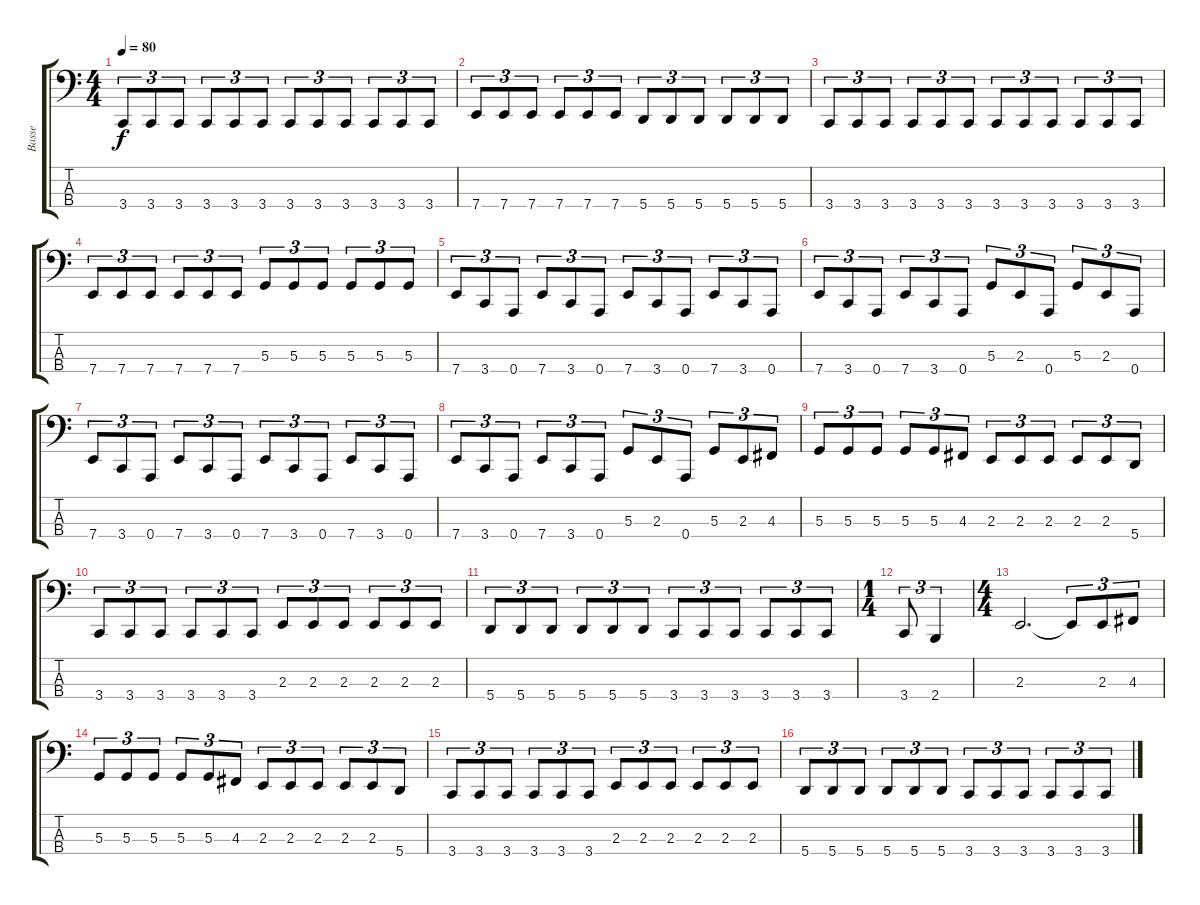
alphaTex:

\track ("Basse" "Basse") {instrument electricbasspick}
\staff {score tabs}
\tuning (C2 G1 D1 A0) {hide}
\ts (4 4)
\tempo 80
\clef f4
\ks c
3.4.8{tu (3 2) dy f} 3.4.8{tu (3 2)} 3.4.8{tu (3 2)} 3.4.8{tu (3 2)} 3.4.8{tu (3 2)} 3.4.8{tu (3 2)} 3.4.8{tu (3 2)} 3.4.8{tu (3 2)} 3.4.8{tu (3 2)} 3.4.8{tu (3 2)} 3.4.8{tu (3 2)} 3.4.8{tu (3 2)} |
7.4.8{tu (3 2)} 7.4.8{tu (3 2)} 7.4.8{tu (3 2)} 7.4.8{tu (3 2)} 7.4.8{tu (3 2)} 7.4.8{tu (3 2)} 5.4.8{tu (3 2)} 5.4.8{tu (3 2)} 5.4.8{tu (3 2)} 5.4.8{tu (3 2)} 5.4.8{tu (3 2)} 5.4.8{tu (3 2)} |
3.4.8{tu (3 2)} 3.4.8{tu (3 2)} 3.4.8{tu (3 2)} 3.4.8{tu (3 2)} 3.4.8{tu (3 2)} 3.4.8{tu (3 2)} 3.4.8{tu (3 2)} 3.4.8{tu (3 2)} 3.4.8{tu (3 2)} 3.4.8{tu (3 2)} 3.4.8{tu (3 2)} 3.4.8{tu (3 2)} |
7.4.8{tu (3 2)} 7.4.8{tu (3 2)} 7.4.8{tu (3 2)} 7.4.8{tu (3 2)} 7.4.8{tu (3 2)} 7.4.8{tu (3 2)} 5.3.8{tu (3 2)} 5.3.8{tu (3 2)} 5.3.8{tu (3 2)} 5.3.8{tu (3 2)} 5.3.8{tu (3 2)} 5.3.8{tu (3 2)} |
7.4.8{tu (3 2)} 3.4.8{tu (3 2)} 0.4.8{tu (3 2)} 7.4.8{tu (3 2)} 3.4.8{tu (3 2)} 0.4.8{tu (3 2)} 7.4.8{tu (3 2)} 3.4.8{tu (3 2)} 0.4.8{tu (3 2)} 7.4.8{tu (3 2)} 3.4.8{tu (3 2)} 0.4.8{tu (3 2)} |
7.4.8{tu (3 2)} 3.4.8{tu (3 2)} 0.4.8{tu (3 2)} 7.4.8{tu (3 2)} 3.4.8{tu (3 2)} 0.4.8{tu (3 2)} 5.3.8{tu (3 2)} 2.3.8{tu (3 2)} 0.4.8{tu (3 2)} 5.3.8{tu (3 2)} 2.3.8{tu (3 2)} 0.4.8{tu (3 2)} |
7.4.8{tu (3 2)} 3.4.8{tu (3 2)} 0.4.8{tu (3 2)} 7.4.8{tu (3 2)} 3.4.8{tu (3 2)} 0.4.8{tu (3 2)} 7.4.8{tu (3 2)} 3.4.8{tu (3 2)} 0.4.8{tu (3 2)} 7.4.8{tu (3 2)} 3.4.8{tu (3 2)} 0.4.8{tu (3 2)} |
7.4.8{tu (3 2)} 3.4.8{tu (3 2)} 0.4.8{tu (3 2)} 7.4.8{tu (3 2)} 3.4.8{tu (3 2)} 0.4.8{tu (3 2)} 5.3.8{tu (3 2)} 2.3.8{tu (3 2)} 0.4.8{tu (3 2)} 5.3.8{tu (3 2)} 2.3.8{tu (3 2)} 4.3.8{tu (3 2)} |
5.3.8{tu (3 2)} 5.3.8{tu (3 2)} 5.3.8{tu (3 2)} 5.3.8{tu (3 2)} 5.3.8{tu (3 2)} 4.3.8{tu (3 2)} 2.3.8{tu (3 2)} 2.3.8{tu (3 2)} 2.3.8{tu (3 2)} 2.3.8{tu (3 2)} 2.3.8{tu (3 2)} 5.4.8{tu (3 2)} |
3.4.8{tu (3 2)} 3.4.8{tu (3 2)} 3.4.8{tu (3 2)} 3.4.8{tu (3 2)} 3.4.8{tu (3 2)} 3.4.8{tu (3 2)} 2.3.8{tu (3 2)} 2.3.8{tu (3 2)} 2.3.8{tu (3 2)} 2.3.8{tu (3 2)} 2.3.8{tu (3 2)} 2.3.8{tu (3 2)} |
5.4.8{tu (3 2)} 5.4.8{tu (3 2)} 5.4.8{tu (3 2)} 5.4.8{tu (3 2)} 5.4.8{tu (3 2)} 5.4.8{tu (3 2)} 3.4.8{tu (3 2)} 3.4.8{tu (3 2)} 3.4.8{tu (3 2)} 3.4.8{tu (3 2)} 3.4.8{tu (3 2)} 3.4.8{tu (3 2)} |
\ts (1 4)
3.4.8{tu (3 2)} 2.4.4{tu (3 2)} |
\ts (4 4)
2.3.2{d} 2.3{t}.8{tu (3 2)} 2.3.8{tu (3 2)} 4.3.8{tu (3 2)} |
5.3.8{tu (3 2)} 5.3.8{tu (3 2)} 5.3.8{tu (3 2)} 5.3.8{tu (3 2)} 5.3.8{tu (3 2)} 4.3.8{tu (3 2)} 2.3.8{tu (3 2)} 2.3.8{tu (3 2)} 2.3.8{tu (3 2)} 2.3.8{tu (3 2)} 2.3.8{tu (3 2)} 5.4.8{tu (3 2)} |
3.4.8{tu (3 2)} 3.4.8{tu (3 2)} 3.4.8{tu (3 2)} 3.4.8{tu (3 2)} 3.4.8{tu (3 2)} 3.4.8{tu (3 2)} 2.3.8{tu (3 2)} 2.3.8{tu (3 2)} 2.3.8{tu (3 2)} 2.3.8{tu (3 2)} 2.3.8{tu (3 2)} 2.3.8{tu (3 2)} |
5.4.8{tu (3 2)} 5.4.8{tu (3 2)} 5.4.8{tu (3 2)} 5.4.8{tu (3 2)} 5.4.8{tu (3 2)} 5.4.8{tu (3 2)} 3.4.8{tu (3 2)} 3.4.8{tu (3 2)} 3.4.8{tu (3 2)} 3.4.8{tu (3 2)} 3.4.8{tu (3 2)} 3.4.8{tu (3 2)}
